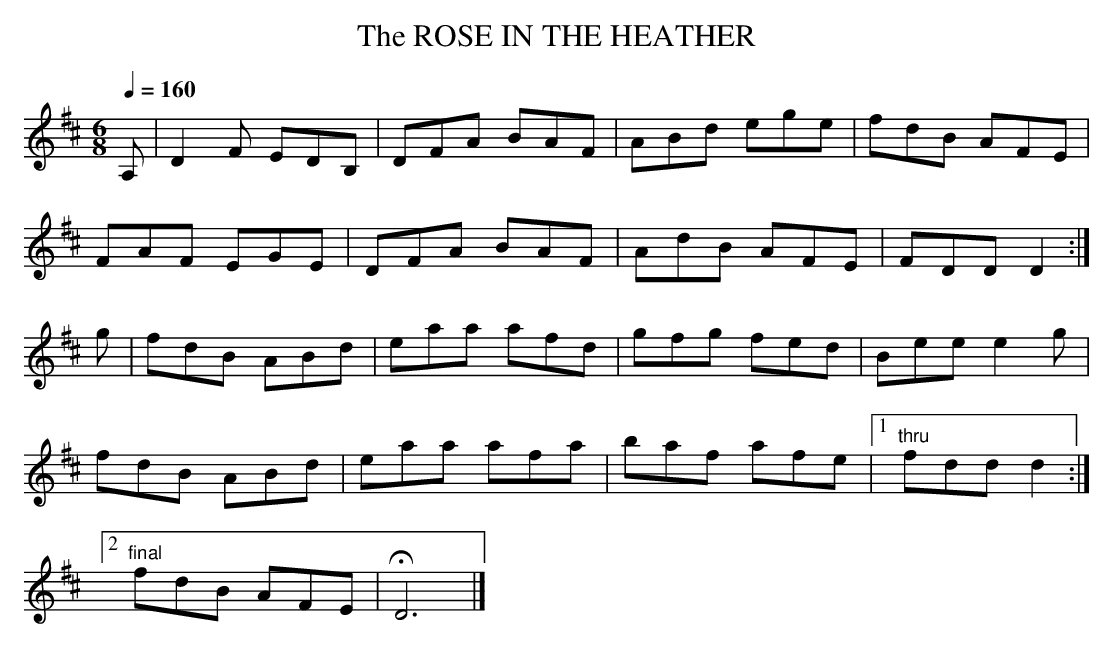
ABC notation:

X:1
T:ROSE IN THE HEATHER, The
Q:1/4=160
M:6/8
K:D
A,|D2F EDB,|DFA BAF|ABd ege|fdB AFE|
FAF EGE|DFA BAF|AdB AFE|FDD D2 :|
g|fdB ABd|eaa afd|gfg fed|Bee e2g|
fdB ABd|eaa afa|baf afe|1 "thru"fdd d2 :|
[2 "final"fdB AFE|HD6|]
